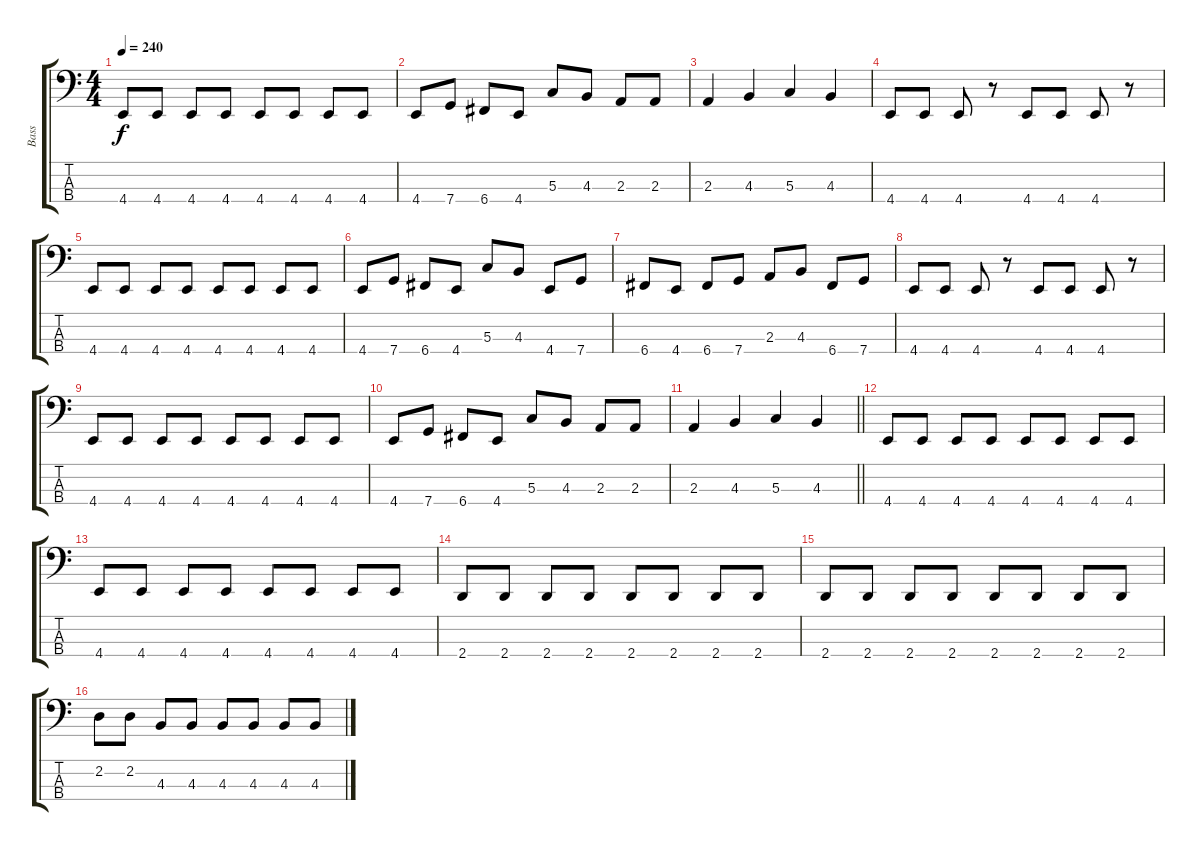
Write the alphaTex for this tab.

\track ("Bass" "Bass") {instrument electricbassfinger}
\staff {score tabs}
\tuning (F2 C2 G1 C1) {hide}
\ts (4 4)
\tempo 240
\clef f4
\ks c
4.4.8{dy f} 4.4.8 4.4.8 4.4.8 4.4.8 4.4.8 4.4.8 4.4.8 |
4.4.8 7.4.8 6.4.8 4.4.8 5.3.8 4.3.8 2.3.8 2.3.8 |
2.3.4 4.3.4 5.3.4 4.3.4 |
4.4.8 4.4.8 4.4.8 r.8 4.4.8 4.4.8 4.4.8 r.8 |
4.4.8 4.4.8 4.4.8 4.4.8 4.4.8 4.4.8 4.4.8 4.4.8 |
4.4.8 7.4.8 6.4.8 4.4.8 5.3.8 4.3.8 4.4.8 7.4.8 |
6.4.8 4.4.8 6.4.8 7.4.8 2.3.8 4.3.8 6.4.8 7.4.8 |
4.4.8 4.4.8 4.4.8 r.8 4.4.8 4.4.8 4.4.8 r.8 |
4.4.8 4.4.8 4.4.8 4.4.8 4.4.8 4.4.8 4.4.8 4.4.8 |
4.4.8 7.4.8 6.4.8 4.4.8 5.3.8 4.3.8 2.3.8 2.3.8 |
\barLineRight lightlight
2.3.4 4.3.4 5.3.4 4.3.4 |
4.4.8 4.4.8 4.4.8 4.4.8 4.4.8 4.4.8 4.4.8 4.4.8 |
4.4.8 4.4.8 4.4.8 4.4.8 4.4.8 4.4.8 4.4.8 4.4.8 |
2.4.8 2.4.8 2.4.8 2.4.8 2.4.8 2.4.8 2.4.8 2.4.8 |
2.4.8 2.4.8 2.4.8 2.4.8 2.4.8 2.4.8 2.4.8 2.4.8 |
2.2.8 2.2.8 4.3.8 4.3.8 4.3.8 4.3.8 4.3.8 4.3.8
